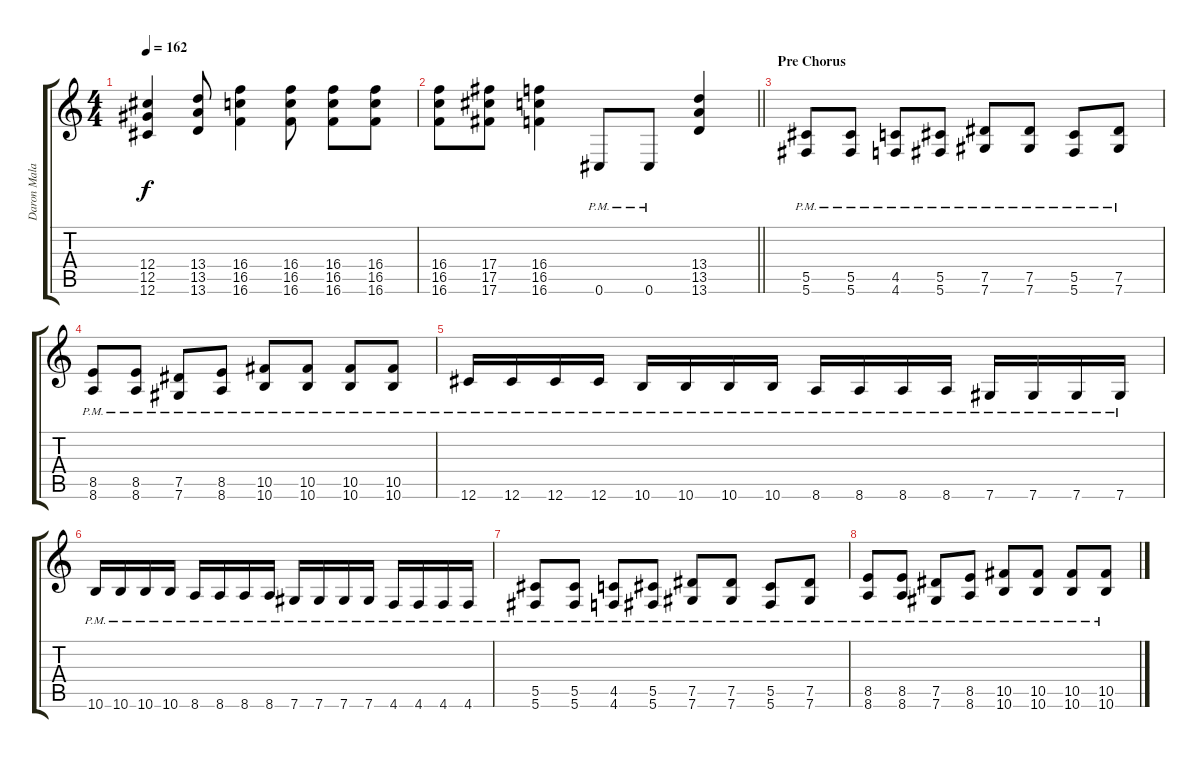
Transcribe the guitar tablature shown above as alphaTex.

\track ("Daron Malakian 1" "Daron Mala") {instrument distortionguitar}
\staff {score tabs}
\tuning (Eb4 Bb3 Gb3 Db3 Ab2 Db2) {hide}
\ts (4 4)
\tempo 162
\clef g2
\ks c
(12.4 12.5 12.6).4{dy f} (13.4 13.5 13.6).8 (16.4 16.5 16.6).4 (16.4 16.5 16.6).8 (16.4 16.5 16.6).8 (16.4 16.5 16.6).8 |
\barLineRight lightlight
(16.4 16.5 16.6).8 (17.4 17.5 17.6).8 (16.4 16.5 16.6).4 0.6{pm}.8 0.6{pm}.8 (13.4 13.5 13.6).4 |
\section ("" "Pre Chorus")
(5.5{pm} 5.6{pm}).8{volume 16 instrument distortionguitar} (5.5{pm} 5.6{pm}).8 (4.5{pm} 4.6{pm}).8 (5.5{pm} 5.6{pm}).8 (7.5{pm} 7.6{pm}).8 (7.5{pm} 7.6{pm}).8 (5.5{pm} 5.6{pm}).8 (7.5{pm} 7.6{pm}).8 |
(8.5{pm} 8.6{pm}).8 (8.5{pm} 8.6{pm}).8 (7.5{pm} 7.6{pm}).8 (8.5{pm} 8.6{pm}).8 (10.5{pm} 10.6{pm}).8 (10.5{pm} 10.6{pm}).8 (10.5{pm} 10.6{pm}).8 (10.5{pm} 10.6{pm}).8 |
12.6{pm}.16 12.6{pm}.16 12.6{pm}.16 12.6{pm}.16 10.6{pm}.16 10.6{pm}.16 10.6{pm}.16 10.6{pm}.16 8.6{pm}.16 8.6{pm}.16 8.6{pm}.16 8.6{pm}.16 7.6{pm}.16 7.6{pm}.16 7.6{pm}.16 7.6{pm}.16 |
10.6{pm}.16 10.6{pm}.16 10.6{pm}.16 10.6{pm}.16 8.6{pm}.16 8.6{pm}.16 8.6{pm}.16 8.6{pm}.16 7.6{pm}.16 7.6{pm}.16 7.6{pm}.16 7.6{pm}.16 4.6{pm}.16 4.6{pm}.16 4.6{pm}.16 4.6{pm}.16 |
(5.5{pm} 5.6{pm}).8{volume 16 instrument distortionguitar} (5.5{pm} 5.6{pm}).8 (4.5{pm} 4.6{pm}).8 (5.5{pm} 5.6{pm}).8 (7.5{pm} 7.6{pm}).8 (7.5{pm} 7.6{pm}).8 (5.5{pm} 5.6{pm}).8 (7.5{pm} 7.6{pm}).8 |
(8.5{pm} 8.6{pm}).8 (8.5{pm} 8.6{pm}).8 (7.5{pm} 7.6{pm}).8 (8.5{pm} 8.6{pm}).8 (10.5{pm} 10.6{pm}).8 (10.5{pm} 10.6{pm}).8 (10.5{pm} 10.6{pm}).8 (10.5{pm} 10.6{pm}).8
